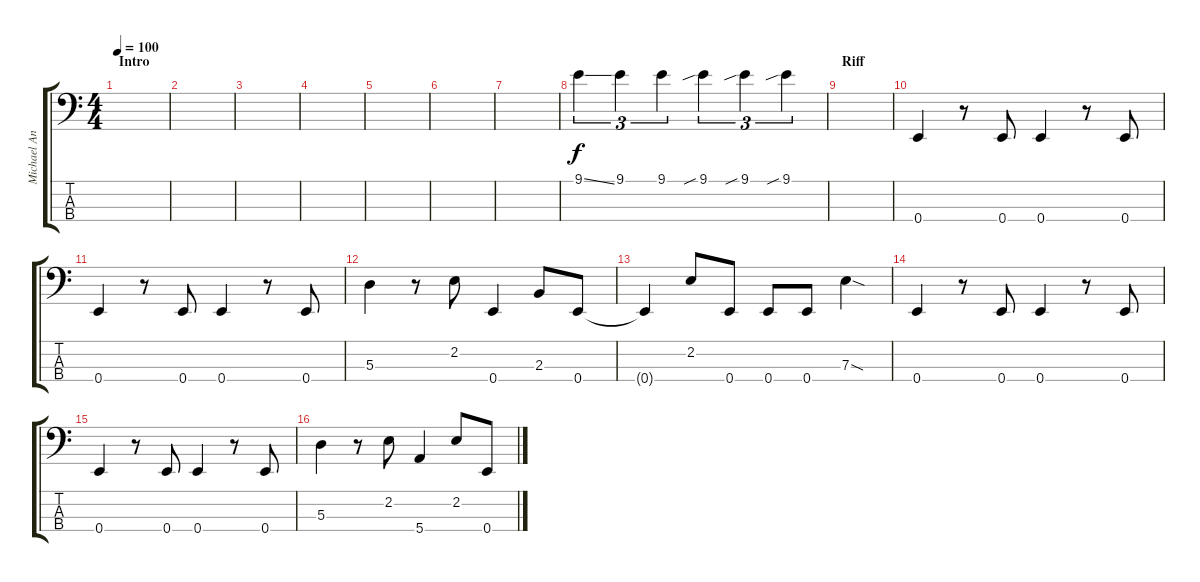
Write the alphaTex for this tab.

\track ("Michael Antony" "Michael An") {instrument electricbasspick}
\staff {score tabs}
\tuning (G2 D2 A1 E1) {hide}
\ts (4 4)
\section ("" "Intro")
\tempo 100
\clef f4
\ks c
|
|
|
|
|
|
|
9.1{ss}.4{tu (3 2) volume 10} 9.1.4{tu (3 2)} 9.1.4{tu (3 2)} 9.1{sib}.4{tu (3 2)} 9.1{sib}.4{tu (3 2)} 9.1{sib}.4{tu (3 2)} |
\section ("" "Riff")
|
0.4.4{volume 13} r.8 0.4.8 0.4.4 r.8 0.4.8 |
0.4.4 r.8 0.4.8 0.4.4 r.8 0.4.8 |
5.3.4 r.8 2.2.8 0.4.4 2.3.8 0.4.8 |
0.4{t}.4 2.2.8 0.4.8 0.4.8 0.4.8 7.3{sod}.4 |
0.4.4 r.8 0.4.8 0.4.4 r.8 0.4.8 |
0.4.4 r.8 0.4.8 0.4.4 r.8 0.4.8 |
5.3.4 r.8 2.2.8 5.4.4 2.2.8 0.4.8
